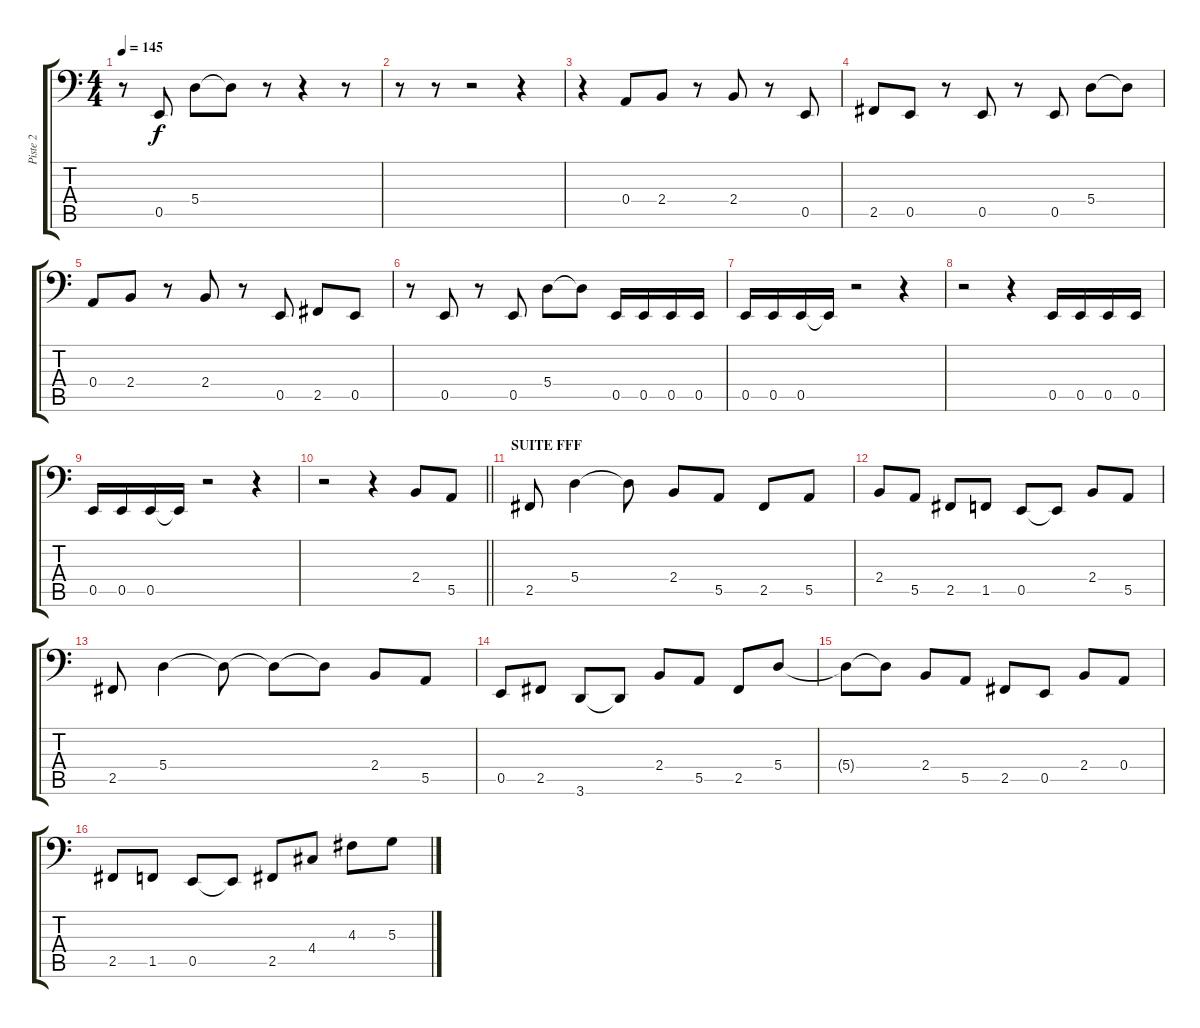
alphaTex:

\track ("Piste 2" "Piste 2") {instrument electricbassfinger}
\staff {score tabs}
\tuning (C3 G2 D2 A1 E1 B0) {hide}
\ts (4 4)
\tempo 145
\clef f4
\ks c
r.8{dy f} 0.5.8 5.4.8 5.4{t}.8 r.8 r.4 r.8 |
r.8 r.8 r.2 r.4 |
r.4 0.4.8 2.4.8 r.8 2.4.8 r.8 0.5.8 |
2.5.8 0.5.8 r.8 0.5.8 r.8 0.5.8 5.4.8 5.4{t}.8 |
0.4.8 2.4.8 r.8 2.4.8 r.8 0.5.8 2.5.8 0.5.8 |
r.8 0.5.8 r.8 0.5.8 5.4.8 5.4{t}.8 0.5.16 0.5.16 0.5.16 0.5.16 |
0.5.16 0.5.16 0.5.16 0.5{t}.16 r.2 r.4 |
r.2 r.4 0.5.16 0.5.16 0.5.16 0.5.16 |
0.5.16 0.5.16 0.5.16 0.5{t}.16 r.2 r.4 |
\barLineRight lightlight
r.2 r.4 2.4.8 5.5.8 |
\section ("" "SUITE FFF")
2.5.8 5.4.4 5.4{t}.8 2.4.8 5.5.8 2.5.8 5.5.8 |
2.4.8 5.5.8 2.5.8 1.5.8 0.5.8 0.5{t}.8 2.4.8 5.5.8 |
2.5.8 5.4.4 5.4{t}.8 5.4{t}.8 5.4{t}.8 2.4.8 5.5.8 |
0.5.8 2.5.8 3.6.8 3.6{t}.8 2.4.8 5.5.8 2.5.8 5.4.8 |
5.4{t}.8 5.4{t}.8 2.4.8 5.5.8 2.5.8 0.5.8 2.4.8 0.4.8 |
2.5.8 1.5.8 0.5.8 0.5{t}.8 2.5.8 4.4.8 4.3.8 5.3.8
